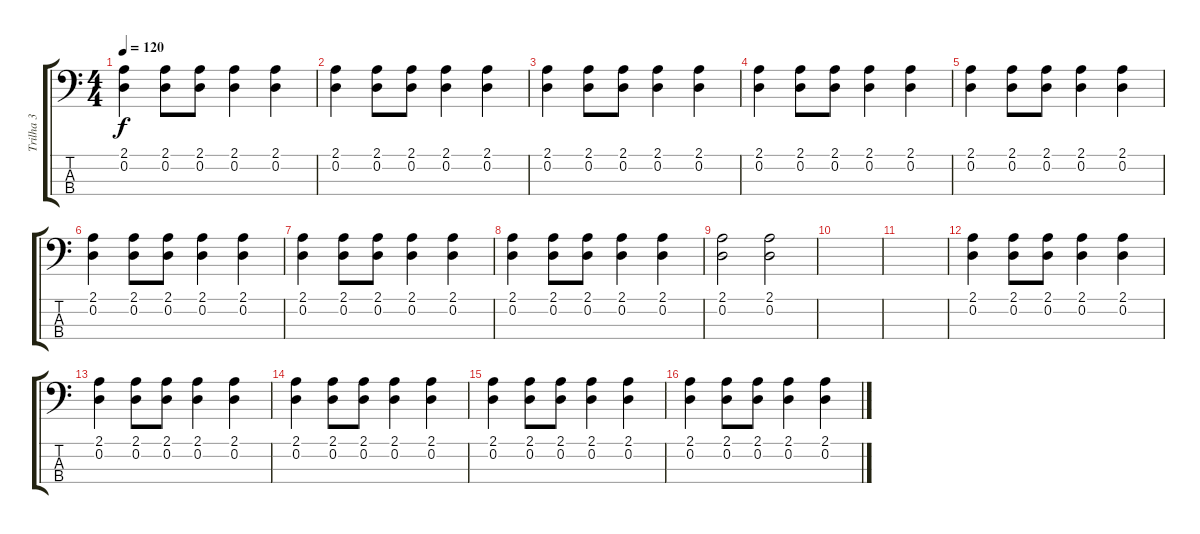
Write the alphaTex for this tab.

\track ("Trilha 3" "Trilha 3") {instrument acousticbass}
\staff {score tabs}
\tuning (G2 D2 A1 E1) {hide}
\ts (4 4)
\tempo 120
\clef f4
\ks c
(2.1 0.2).4{dy f} (2.1 0.2).8 (2.1 0.2).8 (2.1 0.2).4 (2.1 0.2).4 |
(2.1 0.2).4 (2.1 0.2).8 (2.1 0.2).8 (2.1 0.2).4 (2.1 0.2).4 |
(2.1 0.2).4 (2.1 0.2).8 (2.1 0.2).8 (2.1 0.2).4 (2.1 0.2).4 |
(2.1 0.2).4 (2.1 0.2).8 (2.1 0.2).8 (2.1 0.2).4 (2.1 0.2).4 |
(2.1 0.2).4 (2.1 0.2).8 (2.1 0.2).8 (2.1 0.2).4 (2.1 0.2).4 |
(2.1 0.2).4 (2.1 0.2).8 (2.1 0.2).8 (2.1 0.2).4 (2.1 0.2).4 |
(2.1 0.2).4 (2.1 0.2).8 (2.1 0.2).8 (2.1 0.2).4 (2.1 0.2).4 |
(2.1 0.2).4 (2.1 0.2).8 (2.1 0.2).8 (2.1 0.2).4 (2.1 0.2).4 |
(2.1 0.2).2 (2.1 0.2).2 |
|
|
(2.1 0.2).4 (2.1 0.2).8 (2.1 0.2).8 (2.1 0.2).4 (2.1 0.2).4 |
(2.1 0.2).4 (2.1 0.2).8 (2.1 0.2).8 (2.1 0.2).4 (2.1 0.2).4 |
(2.1 0.2).4 (2.1 0.2).8 (2.1 0.2).8 (2.1 0.2).4 (2.1 0.2).4 |
(2.1 0.2).4 (2.1 0.2).8 (2.1 0.2).8 (2.1 0.2).4 (2.1 0.2).4 |
(2.1 0.2).4 (2.1 0.2).8 (2.1 0.2).8 (2.1 0.2).4 (2.1 0.2).4
